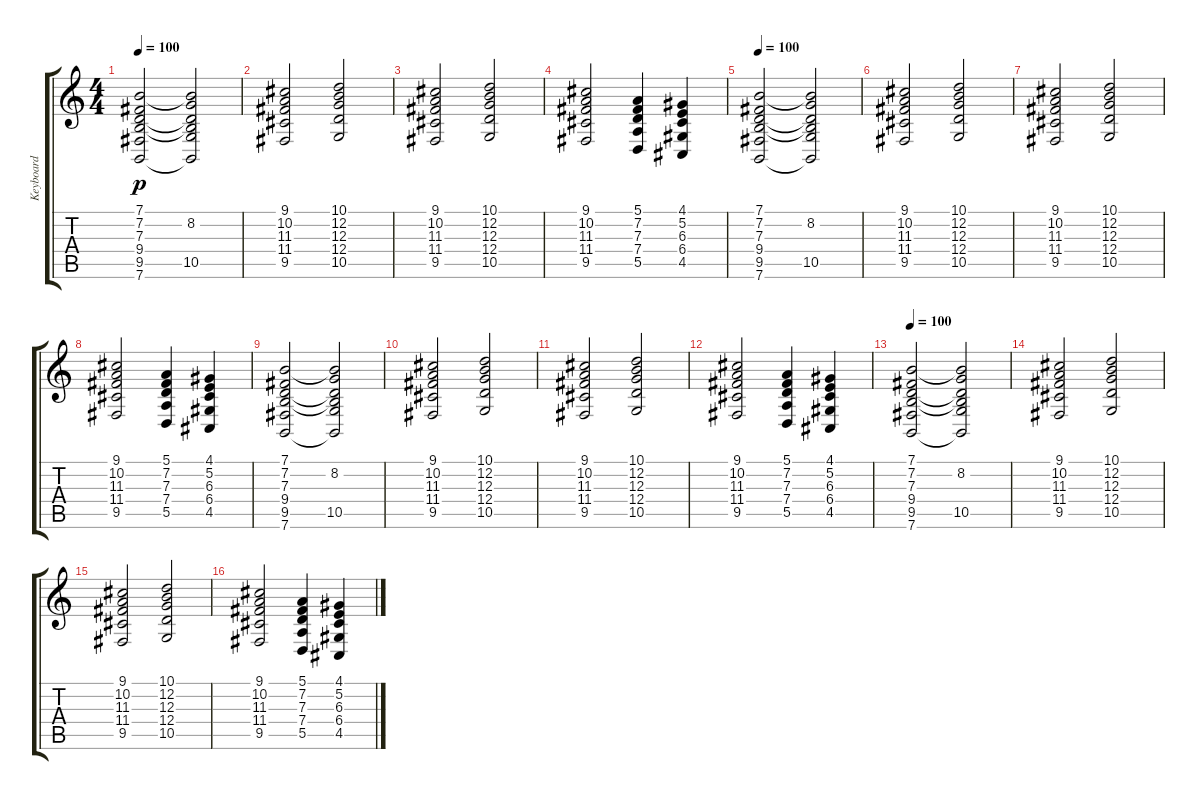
\track ("Keyboard" "Keyboard") {instrument choiraahs}
\staff {score tabs}
\tuning (E4 B3 G3 D3 A2 E2) {hide}
\ts (4 4)
\tempo 100
\clef g2
\ks c
(7.1 7.2 7.3 9.4 9.5 7.6).2{dy p} (7.1{t} 8.2 7.3{t} 9.4{t} 10.5 7.6{t}).2 |
(9.1 10.2 11.3 11.4 9.5).2 (10.1 12.2 12.3 12.4 10.5).2 |
(9.1 10.2 11.3 11.4 9.5).2 (10.1 12.2 12.3 12.4 10.5).2 |
(9.1 10.2 11.3 11.4 9.5).2 (5.1 7.2 7.3 7.4 5.5).4 (4.1 5.2 6.3 6.4 4.5).4 |
\tempo 100
(7.1 7.2 7.3 9.4 9.5 7.6).2 (7.1{t} 8.2 7.3{t} 9.4{t} 10.5 7.6{t}).2 |
(9.1 10.2 11.3 11.4 9.5).2 (10.1 12.2 12.3 12.4 10.5).2 |
(9.1 10.2 11.3 11.4 9.5).2 (10.1 12.2 12.3 12.4 10.5).2 |
(9.1 10.2 11.3 11.4 9.5).2 (5.1 7.2 7.3 7.4 5.5).4 (4.1 5.2 6.3 6.4 4.5).4 |
(7.1 7.2 7.3 9.4 9.5 7.6).2 (7.1{t} 8.2 7.3{t} 9.4{t} 10.5 7.6{t}).2 |
(9.1 10.2 11.3 11.4 9.5).2 (10.1 12.2 12.3 12.4 10.5).2 |
(9.1 10.2 11.3 11.4 9.5).2 (10.1 12.2 12.3 12.4 10.5).2 |
(9.1 10.2 11.3 11.4 9.5).2 (5.1 7.2 7.3 7.4 5.5).4 (4.1 5.2 6.3 6.4 4.5).4 |
\tempo 100
(7.1 7.2 7.3 9.4 9.5 7.6).2 (7.1{t} 8.2 7.3{t} 9.4{t} 10.5 7.6{t}).2 |
(9.1 10.2 11.3 11.4 9.5).2 (10.1 12.2 12.3 12.4 10.5).2 |
(9.1 10.2 11.3 11.4 9.5).2 (10.1 12.2 12.3 12.4 10.5).2 |
(9.1 10.2 11.3 11.4 9.5).2 (5.1 7.2 7.3 7.4 5.5).4 (4.1 5.2 6.3 6.4 4.5).4
